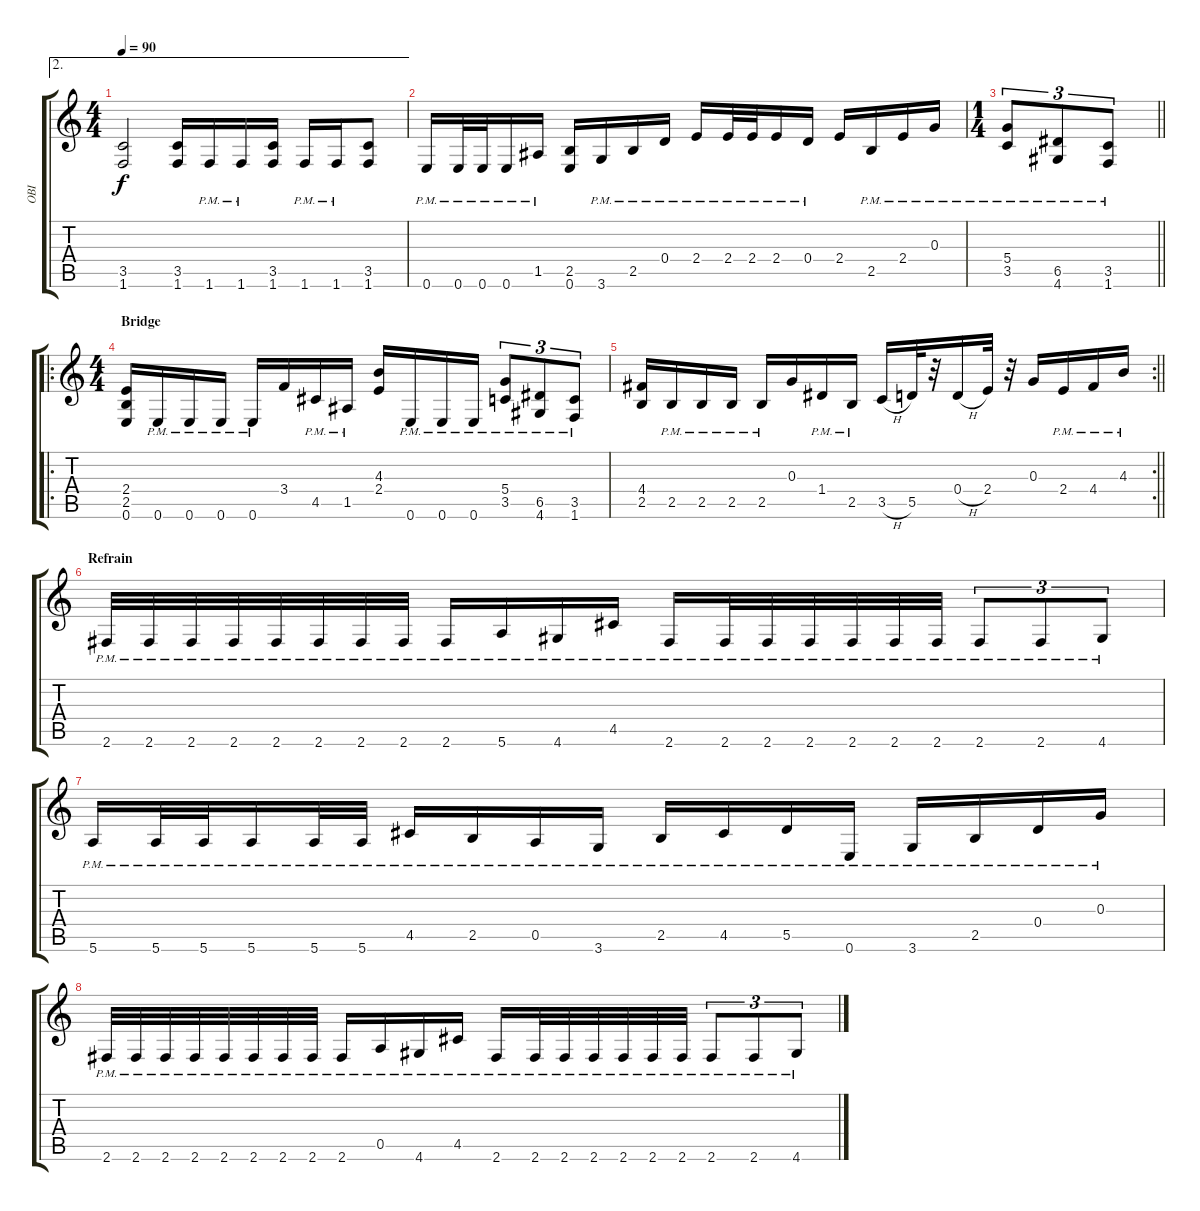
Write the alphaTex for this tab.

\track ("OBI" "OBI") {instrument distortionguitar}
\staff {score tabs}
\tuning (E4 B3 G3 D3 A2 E2) {hide}
\ae 2
\ts (4 4)
\tempo 90
\clef g2
\ks c
(3.5 1.6).2{dy f} (3.5 1.6).16 1.6{pm}.16 1.6{pm}.16 (3.5 1.6).16 1.6{pm}.16 1.6{pm}.16 (3.5 1.6).8 |
0.6{pm}.16 0.6{pm}.32 0.6{pm}.32 0.6{pm}.16 1.5{pm}.16 (2.5 0.6).16 3.6{pm}.16 2.5{pm}.16 0.4{pm}.16 2.4{pm}.16 2.4{pm}.32 2.4{pm}.32 2.4{pm}.16 0.4{pm}.16 2.4.16 2.5{pm}.16 2.4{pm}.16 0.3{pm}.16 |
\ts (1 4)
\barLineRight lightlight
(5.4{pm} 3.5{pm}).8{tu (3 2)} (6.5{pm} 4.6{pm}).8{tu (3 2)} (3.5{pm} 1.6{pm}).8{tu (3 2)} |
\ro
\ts (4 4)
\section ("" "Bridge")
(2.4 2.5 0.6).16 0.6{pm}.16 0.6{pm}.16 0.6{pm}.16 0.6{pm}.16 3.4.16 4.5{pm}.16 1.5{pm}.16 (4.3 2.4).16 0.6{pm}.16 0.6{pm}.16 0.6{pm}.16 (5.4{pm} 3.5{pm}).8{tu (3 2)} (6.5{pm} 4.6{pm}).8{tu (3 2)} (3.5{pm} 1.6{pm}).8{tu (3 2)} |
\rc 2
\barLineRight lightlight
(4.4 2.5).16 2.5{pm}.16 2.5{pm}.16 2.5{pm}.16 2.5{pm}.16 0.3.16 1.4{pm}.16 2.5{pm}.16 3.5{h}.16 5.5.32 r.32 0.4{h}.16 2.4.32 r.32 0.3.16 2.4{pm}.16 4.4{pm}.16 4.3{pm}.16 |
\section ("" "Refrain")
2.6{pm}.32 2.6{pm}.32 2.6{pm}.32 2.6{pm}.32 2.6{pm}.32 2.6{pm}.32 2.6{pm}.32 2.6{pm}.32 2.6{pm}.16 5.6{pm}.16 4.6{pm}.16 4.5{pm}.16 2.6{pm}.16 2.6{pm}.32 2.6{pm}.32 2.6{pm}.32 2.6{pm}.32 2.6{pm}.32 2.6{pm}.32 2.6{pm}.8{tu (3 2)} 2.6{pm}.8{tu (3 2)} 4.6{pm}.8{tu (3 2)} |
5.6{pm}.16 5.6{pm}.32 5.6{pm}.32 5.6{pm}.16 5.6{pm}.32 5.6{pm}.32 4.5{pm}.16 2.5{pm}.16 0.5{pm}.16 3.6{pm}.16 2.5{pm}.16 4.5{pm}.16 5.5{pm}.16 0.6{pm}.16 3.6{pm}.16 2.5{pm}.16 0.4{pm}.16 0.3{pm}.16 |
2.6{pm}.32 2.6{pm}.32 2.6{pm}.32 2.6{pm}.32 2.6{pm}.32 2.6{pm}.32 2.6{pm}.32 2.6{pm}.32 2.6{pm}.16 0.5{pm}.16 4.6{pm}.16 4.5{pm}.16 2.6{pm}.16 2.6{pm}.32 2.6{pm}.32 2.6{pm}.32 2.6{pm}.32 2.6{pm}.32 2.6{pm}.32 2.6{pm}.8{tu (3 2)} 2.6{pm}.8{tu (3 2)} 4.6{pm}.8{tu (3 2)}
